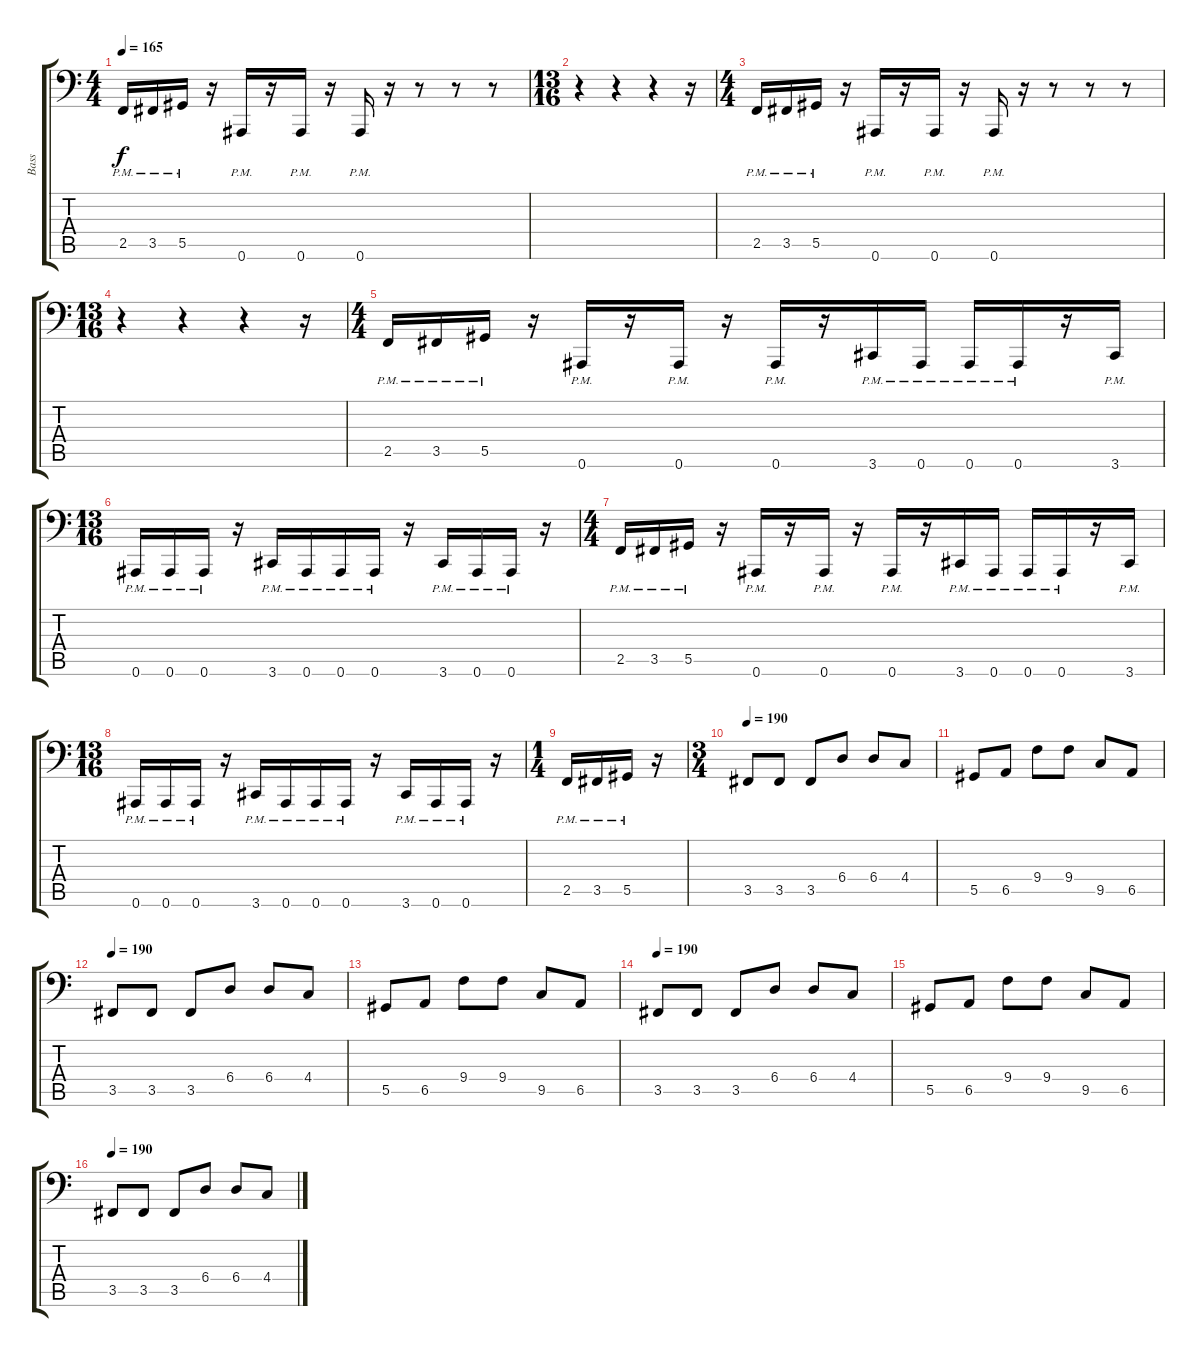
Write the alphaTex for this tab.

\track ("Bass" "Bass") {instrument electricbassfinger}
\staff {score tabs}
\tuning (Bb2 F2 Db2 Ab1 Eb1 Bb0) {hide}
\ts (4 4)
\tempo 165
\clef f4
\ks c
2.5{pm}.16{dy f instrument electricbassfinger} 3.5{pm}.16 5.5{pm}.16 r.16 0.6{pm}.16 r.16 0.6{pm}.16 r.16 0.6{pm}.16 r.16 r.8 r.8 r.8 |
\ts (13 16)
r.4 r.4 r.4 r.16 |
\ts (4 4)
2.5{pm}.16 3.5{pm}.16 5.5{pm}.16 r.16 0.6{pm}.16 r.16 0.6{pm}.16 r.16 0.6{pm}.16 r.16 r.8 r.8 r.8 |
\ts (13 16)
r.4 r.4 r.4 r.16 |
\ts (4 4)
2.5{pm}.16 3.5{pm}.16 5.5{pm}.16 r.16 0.6{pm}.16 r.16 0.6{pm}.16 r.16 0.6{pm}.16 r.16 3.6{pm}.16 0.6{pm}.16 0.6{pm}.16 0.6{pm}.16 r.16 3.6{pm}.16 |
\ts (13 16)
0.6{pm}.16 0.6{pm}.16 0.6{pm}.16 r.16 3.6{pm}.16 0.6{pm}.16 0.6{pm}.16 0.6{pm}.16 r.16 3.6{pm}.16 0.6{pm}.16 0.6{pm}.16 r.16 |
\ts (4 4)
2.5{pm}.16 3.5{pm}.16 5.5{pm}.16 r.16 0.6{pm}.16 r.16 0.6{pm}.16 r.16 0.6{pm}.16 r.16 3.6{pm}.16 0.6{pm}.16 0.6{pm}.16 0.6{pm}.16 r.16 3.6{pm}.16 |
\ts (13 16)
0.6{pm}.16 0.6{pm}.16 0.6{pm}.16 r.16 3.6{pm}.16 0.6{pm}.16 0.6{pm}.16 0.6{pm}.16 r.16 3.6{pm}.16 0.6{pm}.16 0.6{pm}.16 r.16 |
\ts (1 4)
2.5{pm}.16 3.5{pm}.16 5.5{pm}.16 r.16 |
\ts (3 4)
\tempo 190
3.5.8 3.5.8 3.5.8 6.4.8 6.4.8 4.4.8 |
5.5.8 6.5.8 9.4.8 9.4.8 9.5.8 6.5.8 |
\tempo 190
3.5.8 3.5.8 3.5.8 6.4.8 6.4.8 4.4.8 |
5.5.8 6.5.8 9.4.8 9.4.8 9.5.8 6.5.8 |
\tempo 190
3.5.8 3.5.8 3.5.8 6.4.8 6.4.8 4.4.8 |
5.5.8 6.5.8 9.4.8 9.4.8 9.5.8 6.5.8 |
\tempo 190
3.5.8 3.5.8 3.5.8 6.4.8 6.4.8 4.4.8
